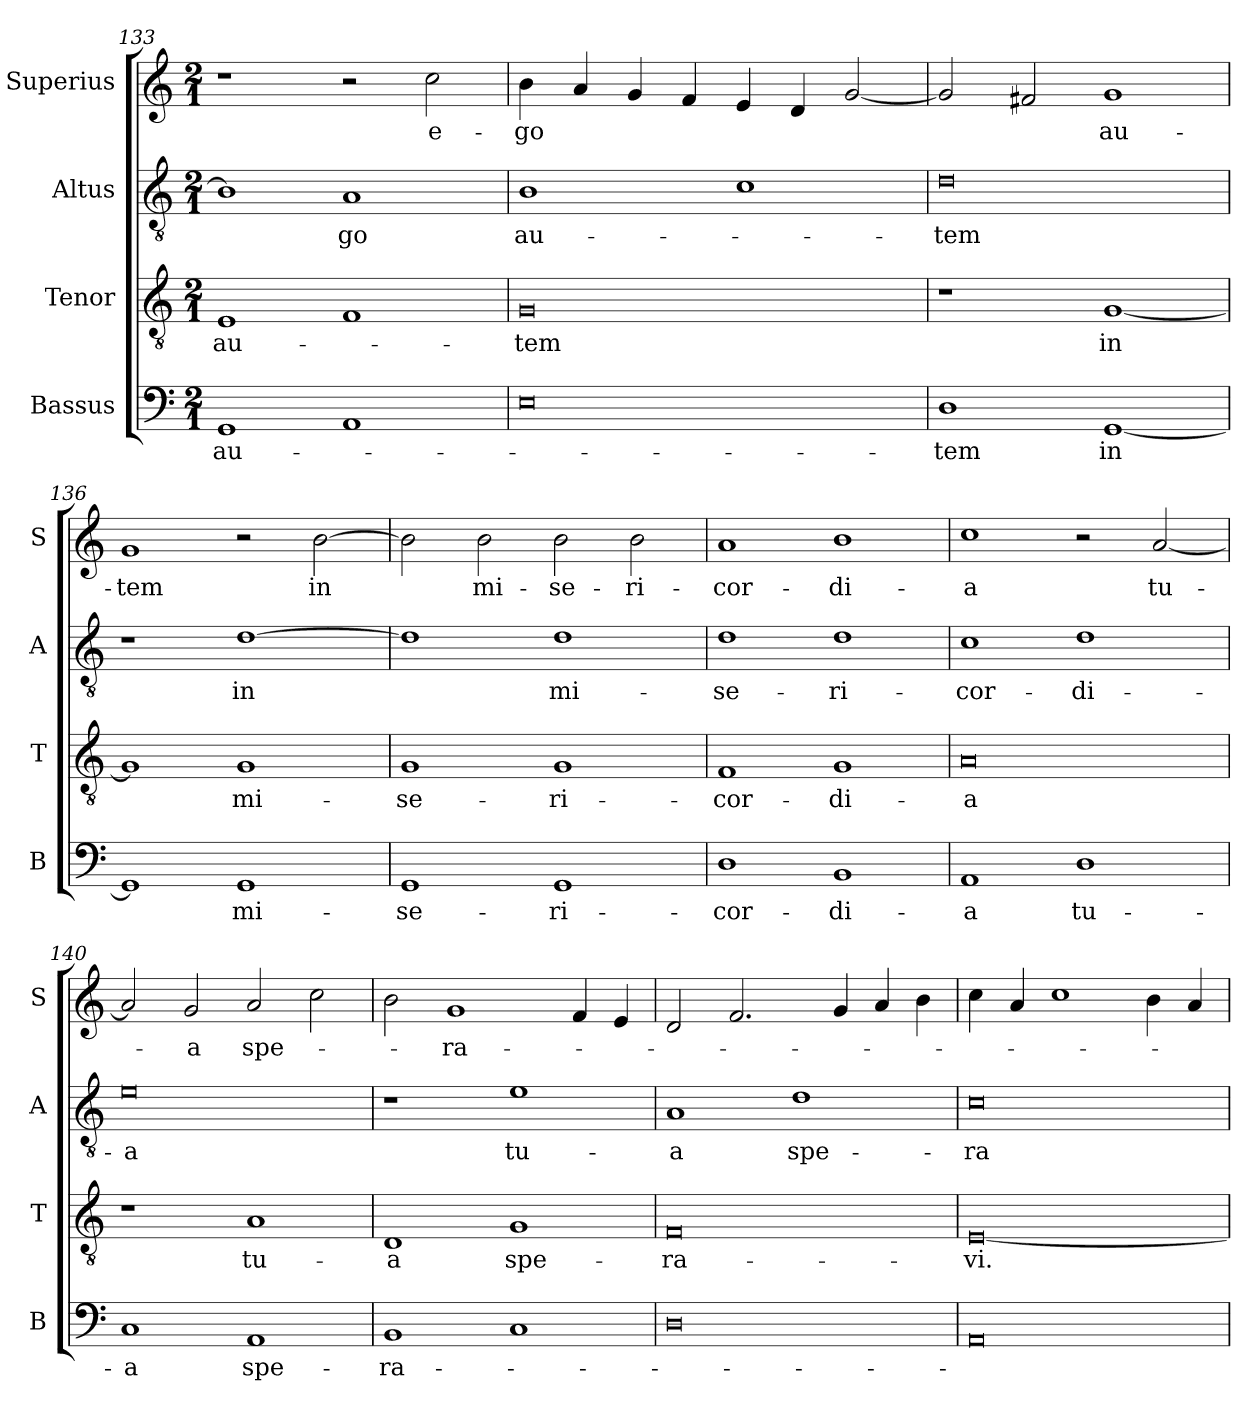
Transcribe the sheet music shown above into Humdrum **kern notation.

**kern	**text	**kern	**text	**kern	**text	**kern	**text
*part4	*part4	*part3	*part3	*part2	*part2	*part1	*part1
*staff4	*staff4	*staff3	*staff3	*staff2	*staff2	*staff1	*staff1
*I"Bassus	*	*I"Tenor	*	*I"Altus	*	*I"Superius	*
*I'B	*	*I'T	*	*I'A	*	*I'S	*
*clefF4	*	*clefGv2	*	*clefGv2	*	*clefG2	*
*k[]	*	*k[]	*	*k[]	*	*k[]	*
*M2/1	*	*M2/1	*	*M2/1	*	*M2/1	*
=133	=133	=133	=133	=133	=133	=133	=133
1GG	au-	1E	au-	1B]	.	1r	.
1AA	.	1F	.	1A	-go	2r	.
.	.	.	.	.	.	2cc	e-
=134	=134	=134	=134	=134	=134	=134	=134
0E	.	0G	-tem	1B	au-	4b	-go
.	.	.	.	.	.	4a	.
.	.	.	.	.	.	4g	.
.	.	.	.	.	.	4f	.
.	.	.	.	1c	.	4e	.
.	.	.	.	.	.	4d	.
.	.	.	.	.	.	[2g	.
=135	=135	=135	=135	=135	=135	=135	=135
1D	-tem	1r	.	0d	-tem	2g]	.
.	.	.	.	.	.	2f#X	.
[1GG	in	[1G	in	.	.	1g	au-
=136	=136	=136	=136	=136	=136	=136	=136
1GG]	.	1G]	.	1r	.	1g	-tem
1GG	mi-	1G	mi-	[1d	in	2r	.
.	.	.	.	.	.	[2b	in
=137	=137	=137	=137	=137	=137	=137	=137
1GG	-se-	1G	-se-	1d]	.	2b]	.
.	.	.	.	.	.	2b	mi-
1GG	-ri-	1G	-ri-	1d	mi-	2b	-se-
.	.	.	.	.	.	2b	-ri-
=138	=138	=138	=138	=138	=138	=138	=138
1D	-cor-	1F	-cor-	1d	-se-	1a	-cor-
1BB	-di-	1G	-di-	1d	-ri-	1b	-di-
=139	=139	=139	=139	=139	=139	=139	=139
1AA	-a	0A	-a	1c	-cor-	1cc	-a
1D	tu-	.	.	1d	-di-	2r	.
.	.	.	.	.	.	[2a	tu-
=140	=140	=140	=140	=140	=140	=140	=140
1C	-a	1r	.	0e	-a	2a]	.
.	.	.	.	.	.	2g	-a
1AA	spe-	1A	tu-	.	.	2a	spe-
.	.	.	.	.	.	2cc	.
=141	=141	=141	=141	=141	=141	=141	=141
1BB	-ra-	1D	-a	1r	.	2b	.
.	.	.	.	.	.	1g	-ra-
1C	.	1G	spe-	1e	tu-	.	.
.	.	.	.	.	.	4f	.
.	.	.	.	.	.	4e	.
=142	=142	=142	=142	=142	=142	=142	=142
0D	.	0F	-ra-	1A	-a	2d	.
.	.	.	.	.	.	2.f	.
.	.	.	.	1d	spe-	.	.
.	.	.	.	.	.	4g	.
.	.	.	.	.	.	4a	.
.	.	.	.	.	.	4b	.
=143	=143	=143	=143	=143	=143	=143	=143
0AA	.	[0E	-vi.	0c	-ra-	4cc	.
.	.	.	.	.	.	4a	.
.	.	.	.	.	.	1cc	.
.	.	.	.	.	.	4b	.
.	.	.	.	.	.	4a	.
=	=	=	=	=	=	=	=
*-	*-	*-	*-	*-	*-	*-	*-
